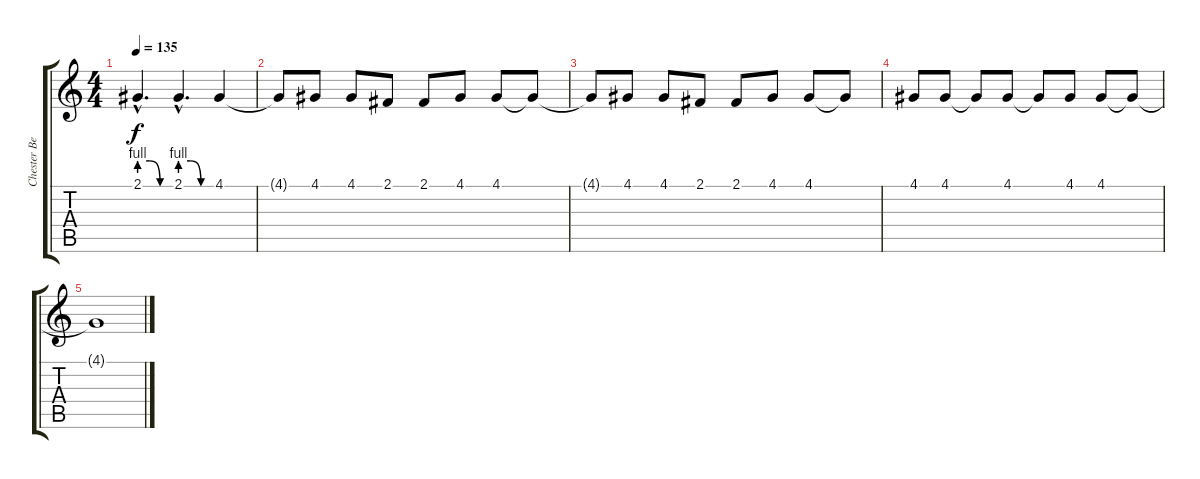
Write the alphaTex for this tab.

\track ("Chester Bennington (Vocals)" "Chester Be") {instrument harmonica}
\staff {score tabs}
\tuning (E4 B3 G3 D3 A2 E2) {hide}
\ts (4 4)
\tempo 135
\clef g2
\ks c
2.1{be (custom 0 4 20 4 40 0 60 0) hac}.4{d dy f} 2.1{be (custom 0 4 20 4 40 0 60 0) hac}.4{d} 4.1.4 |
4.1{t}.8 4.1.8 4.1.8 2.1.8 2.1.8 4.1.8 4.1.8 4.1{t}.8 |
4.1{t}.8 4.1.8 4.1.8 2.1.8 2.1.8 4.1.8 4.1.8 4.1{t}.8 |
4.1.8 4.1.8 4.1{t}.8 4.1.8 4.1{t}.8 4.1.8 4.1.8 4.1{t}.8 |
4.1{t}.1
